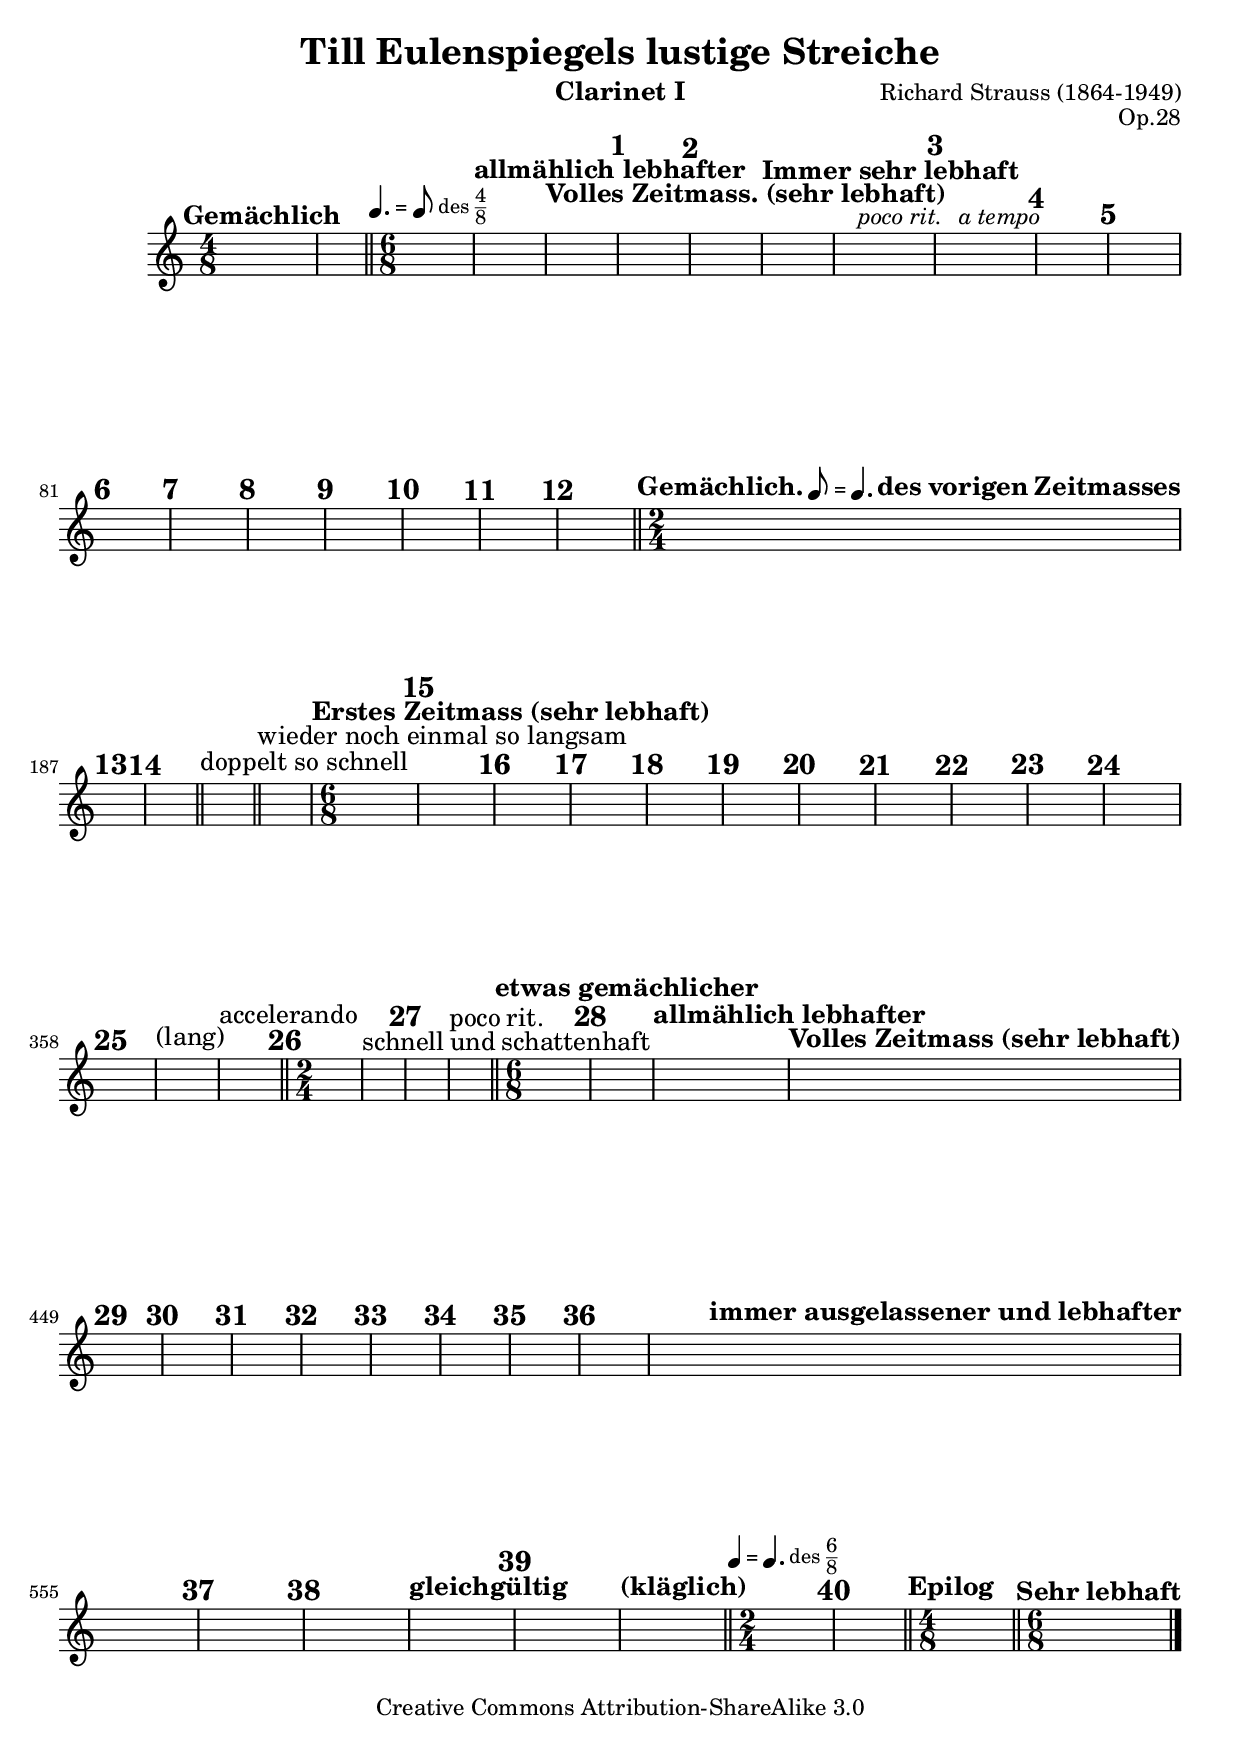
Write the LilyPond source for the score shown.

\version "2.12.2"

\include "defs.lyi" 
\version "2.12.2"

clarinetOne = \relative c''
{
}

 

instrument = "Clarinet I"

notes = \clarinetOne

\include "part.lyi"


